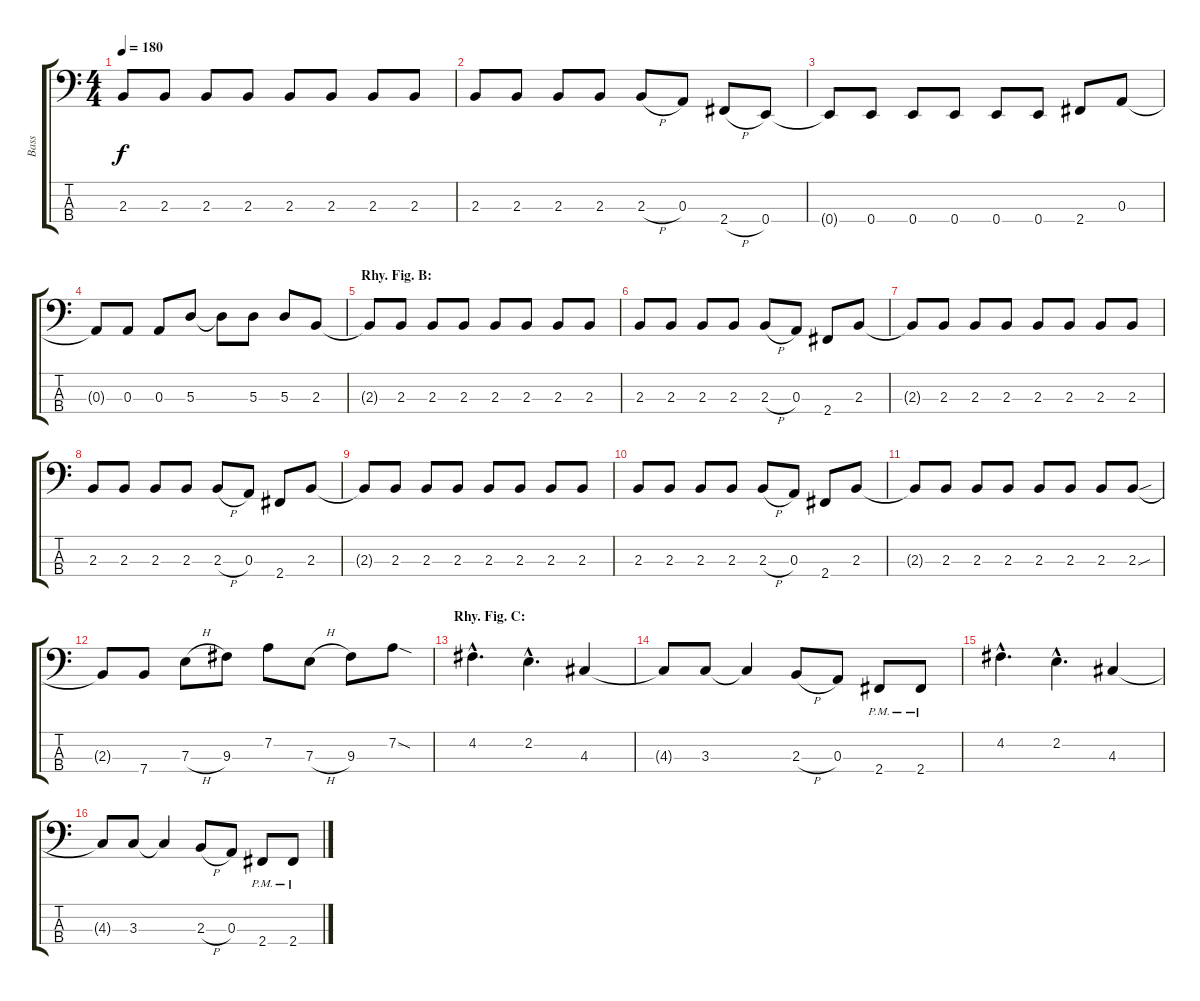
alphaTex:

\track ("Bass" "Bass") {instrument electricbasspick}
\staff {score tabs}
\tuning (G2 D2 A1 E1) {hide}
\ts (4 4)
\tempo 180
\clef f4
\ks c
2.3{t}.8{dy f} 2.3.8 2.3.8 2.3.8 2.3.8 2.3.8 2.3.8 2.3.8 |
2.3.8 2.3.8 2.3.8 2.3.8 2.3{h}.8 0.3.8 2.4{h}.8 0.4.8 |
0.4{t}.8 0.4.8 0.4.8 0.4.8 0.4.8 0.4.8 2.4.8 0.3.8 |
0.3{t}.8 0.3.8 0.3.8 5.3.8 5.3{t}.8 5.3.8 5.3.8 2.3.8 |
\section ("" "Rhy. Fig. B:")
2.3{t}.8 2.3.8 2.3.8 2.3.8 2.3.8 2.3.8 2.3.8 2.3.8 |
2.3.8 2.3.8 2.3.8 2.3.8 2.3{h}.8 0.3.8 2.4.8 2.3.8 |
2.3{t}.8 2.3.8 2.3.8 2.3.8 2.3.8 2.3.8 2.3.8 2.3.8 |
2.3.8 2.3.8 2.3.8 2.3.8 2.3{h}.8 0.3.8 2.4.8 2.3.8 |
2.3{t}.8 2.3.8 2.3.8 2.3.8 2.3.8 2.3.8 2.3.8 2.3.8 |
2.3.8 2.3.8 2.3.8 2.3.8 2.3{h}.8 0.3.8 2.4.8 2.3.8 |
2.3{t}.8 2.3.8 2.3.8 2.3.8 2.3.8 2.3.8 2.3.8 2.3{sou}.8 |
2.3{t}.8 7.4.8 7.3{h}.8 9.3.8 7.2.8 7.3{h}.8 9.3.8 7.2{sod}.8 |
\section ("" "Rhy. Fig. C:")
4.2{hac}.4{d} 2.2{hac}.4{d} 4.3.4 |
4.3{t}.8 3.3.8 3.3{t}.4 2.3{h}.8 0.3.8 2.4{pm}.8 2.4{pm}.8 |
4.2{hac}.4{d} 2.2{hac}.4{d} 4.3.4 |
4.3{t}.8 3.3.8 3.3{t}.4 2.3{h}.8 0.3.8 2.4{pm}.8 2.4{pm}.8
